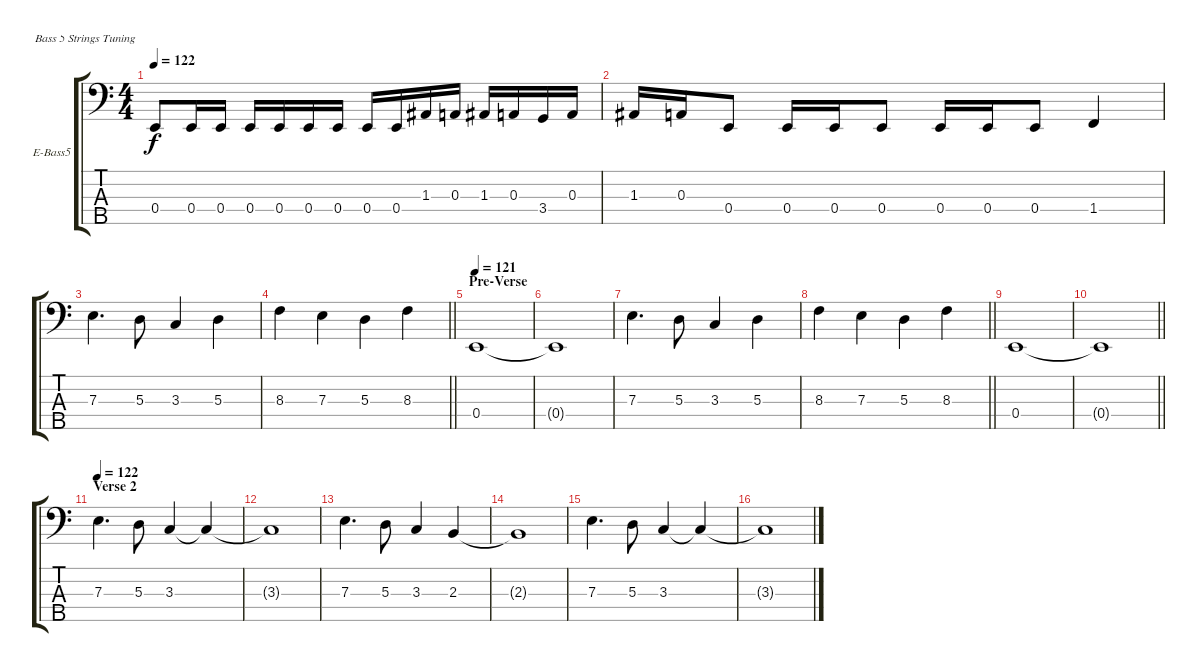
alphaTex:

\bracketExtendMode groupsimilarinstruments
\firstSystemTrackNameOrientation horizontal
\otherSystemsTrackNameOrientation horizontal
\track ("Rob Trujillo" "E-Bass5") {instrument electricbassfinger}
\staff {score tabs}
\tuning (G2 D2 A1 E1 B0)
\ts (4 4)
\tempo 122
\clef f4
\ks c
0.4.8{dy f} 0.4.16 0.4.16 0.4.16 0.4.16 0.4.16 0.4.16 0.4.16 0.4.16 1.3.16 0.3.16 1.3.16 0.3.16 3.4.16 0.3.16 |
1.3.16 0.3.16 0.4.8 0.4.16 0.4.16 0.4.8 0.4.16 0.4.16 0.4.8 1.4.4 |
7.3.4{d} 5.3.8 3.3.4 5.3.4 |
\barLineRight lightlight
8.3.4 7.3.4 5.3.4 8.3.4 |
\section ("" "Pre-Verse")
\tempo 121
0.4.1 |
0.4{t}.1 |
7.3.4{d} 5.3.8 3.3.4 5.3.4 |
\barLineRight lightlight
8.3.4 7.3.4 5.3.4 8.3.4 |
0.4.1 |
\barLineRight lightlight
0.4{t}.1 |
\section ("" "Verse 2")
\tempo 122
7.3.4{d} 5.3.8 3.3.4 3.3{t}.4 |
3.3{t}.1 |
7.3.4{d} 5.3.8 3.3.4 2.3.4 |
2.3{t}.1 |
7.3.4{d} 5.3.8 3.3.4 3.3{t}.4 |
3.3{t}.1
